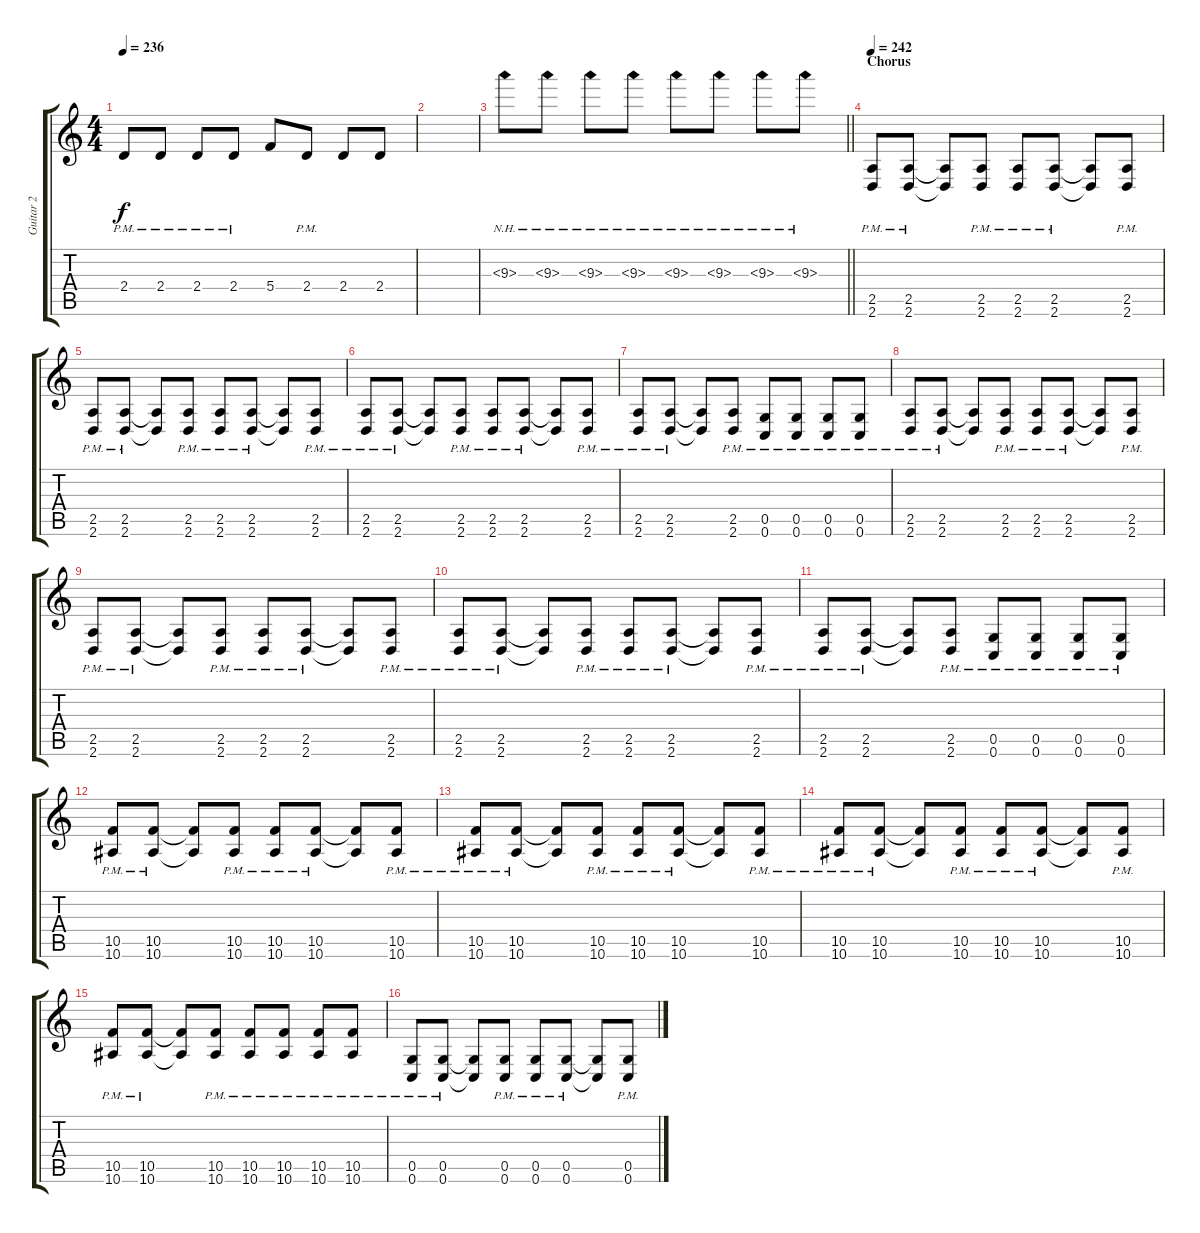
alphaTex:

\track ("Guitar 2" "Guitar 2") {instrument distortionguitar}
\staff {score tabs}
\tuning (D4 A3 F3 C3 G2 C2) {hide}
\ts (4 4)
\tempo 236
\clef g2
\ks c
2.4{pm}.8{dy f} 2.4{pm}.8 2.4{pm}.8 2.4{pm}.8 5.4.8 2.4{pm}.8 2.4.8 2.4.8 |
|
\barLineRight lightlight
9.3{nh}.8 9.3{nh}.8 9.3{nh}.8 9.3{nh}.8 9.3{nh}.8 9.3{nh}.8 9.3{nh}.8 9.3{nh}.8 |
\section ("" "Chorus")
\tempo 242
(2.5{pm} 2.6{pm}).8 (2.5{pm} 2.6{pm}).8 (2.5{t} 2.6{t}).8 (2.5{pm} 2.6{pm}).8 (2.5{pm} 2.6{pm}).8 (2.5{pm} 2.6{pm}).8 (2.5{t} 2.6{t}).8 (2.5{pm} 2.6{pm}).8 |
(2.5{pm} 2.6{pm}).8 (2.5{pm} 2.6{pm}).8 (2.5{t} 2.6{t}).8 (2.5{pm} 2.6{pm}).8 (2.5{pm} 2.6{pm}).8 (2.5{pm} 2.6{pm}).8 (2.5{t} 2.6{t}).8 (2.5{pm} 2.6{pm}).8 |
(2.5{pm} 2.6{pm}).8 (2.5{pm} 2.6{pm}).8 (2.5{t} 2.6{t}).8 (2.5{pm} 2.6{pm}).8 (2.5{pm} 2.6{pm}).8 (2.5{pm} 2.6{pm}).8 (2.5{t} 2.6{t}).8 (2.5{pm} 2.6{pm}).8 |
(2.5{pm} 2.6{pm}).8 (2.5{pm} 2.6{pm}).8 (2.5{t} 2.6{t}).8 (2.5{pm} 2.6{pm}).8 (0.5{pm} 0.6{pm}).8 (0.5{pm} 0.6{pm}).8 (0.5{pm} 0.6{pm}).8 (0.5{pm} 0.6{pm}).8 |
(2.5{pm} 2.6{pm}).8 (2.5{pm} 2.6{pm}).8 (2.5{t} 2.6{t}).8 (2.5{pm} 2.6{pm}).8 (2.5{pm} 2.6{pm}).8 (2.5{pm} 2.6{pm}).8 (2.5{t} 2.6{t}).8 (2.5{pm} 2.6{pm}).8 |
(2.5{pm} 2.6{pm}).8 (2.5{pm} 2.6{pm}).8 (2.5{t} 2.6{t}).8 (2.5{pm} 2.6{pm}).8 (2.5{pm} 2.6{pm}).8 (2.5{pm} 2.6{pm}).8 (2.5{t} 2.6{t}).8 (2.5{pm} 2.6{pm}).8 |
(2.5{pm} 2.6{pm}).8 (2.5{pm} 2.6{pm}).8 (2.5{t} 2.6{t}).8 (2.5{pm} 2.6{pm}).8 (2.5{pm} 2.6{pm}).8 (2.5{pm} 2.6{pm}).8 (2.5{t} 2.6{t}).8 (2.5{pm} 2.6{pm}).8 |
(2.5{pm} 2.6{pm}).8 (2.5{pm} 2.6{pm}).8 (2.5{t} 2.6{t}).8 (2.5{pm} 2.6{pm}).8 (0.5{pm} 0.6{pm}).8 (0.5{pm} 0.6{pm}).8 (0.5{pm} 0.6{pm}).8 (0.5{pm} 0.6{pm}).8 |
(10.5{pm} 10.6{pm}).8 (10.5{pm} 10.6{pm}).8 (10.5{t} 10.6{t}).8 (10.5{pm} 10.6{pm}).8 (10.5{pm} 10.6{pm}).8 (10.5{pm} 10.6{pm}).8 (10.5{t} 10.6{t}).8 (10.5{pm} 10.6{pm}).8 |
(10.5{pm} 10.6{pm}).8 (10.5{pm} 10.6{pm}).8 (10.5{t} 10.6{t}).8 (10.5{pm} 10.6{pm}).8 (10.5{pm} 10.6{pm}).8 (10.5{pm} 10.6{pm}).8 (10.5{t} 10.6{t}).8 (10.5{pm} 10.6{pm}).8 |
(10.5{pm} 10.6{pm}).8 (10.5{pm} 10.6{pm}).8 (10.5{t} 10.6{t}).8 (10.5{pm} 10.6{pm}).8 (10.5{pm} 10.6{pm}).8 (10.5{pm} 10.6{pm}).8 (10.5{t} 10.6{t}).8 (10.5{pm} 10.6{pm}).8 |
(10.5{pm} 10.6{pm}).8 (10.5{pm} 10.6{pm}).8 (10.5{t} 10.6{t}).8 (10.5{pm} 10.6{pm}).8 (10.5{pm} 10.6{pm}).8 (10.5{pm} 10.6{pm}).8 (10.5{pm} 10.6{pm}).8 (10.5{pm} 10.6{pm}).8 |
(0.5{pm} 0.6{pm}).8 (0.5{pm} 0.6{pm}).8 (0.5{t} 0.6{t}).8 (0.5{pm} 0.6{pm}).8 (0.5{pm} 0.6{pm}).8 (0.5{pm} 0.6{pm}).8 (0.5{t} 0.6{t}).8 (0.5{pm} 0.6{pm}).8
